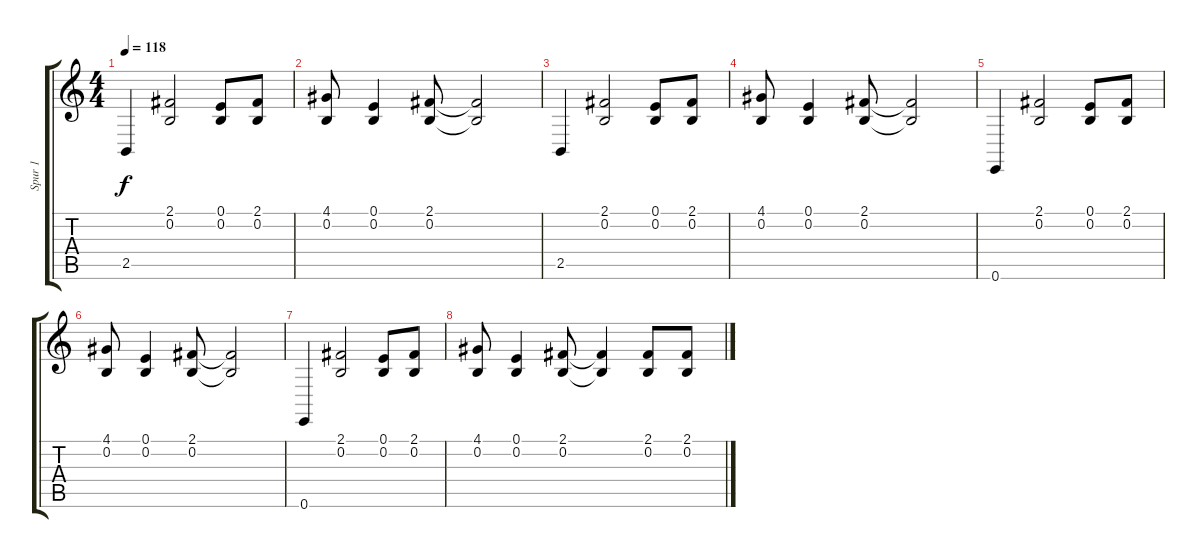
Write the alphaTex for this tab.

\track ("Spur 1" "Spur 1") {instrument acousticgrandpiano}
\staff {score tabs}
\tuning (E4 B3 G3 D3 A2 E2) {hide}
\ts (4 4)
\tempo 118
\clef g2
\ks c
2.5.4{dy f instrument telephonering} (2.1 0.2).2 (0.1 0.2).8 (2.1 0.2).8 |
(4.1 0.2).8 (0.1 0.2).4 (2.1 0.2).8 (2.1{t} 0.2{t}).2 |
2.5.4 (2.1 0.2).2 (0.1 0.2).8 (2.1 0.2).8 |
(4.1 0.2).8 (0.1 0.2).4 (2.1 0.2).8 (2.1{t} 0.2{t}).2 |
0.6.4 (2.1 0.2).2 (0.1 0.2).8 (2.1 0.2).8 |
(4.1 0.2).8 (0.1 0.2).4 (2.1 0.2).8 (2.1{t} 0.2{t}).2 |
0.6.4 (2.1 0.2).2 (0.1 0.2).8 (2.1 0.2).8 |
(4.1 0.2).8 (0.1 0.2).4 (2.1 0.2).8 (2.1{t} 0.2{t}).4 (2.1 0.2).8 (2.1 0.2).8
